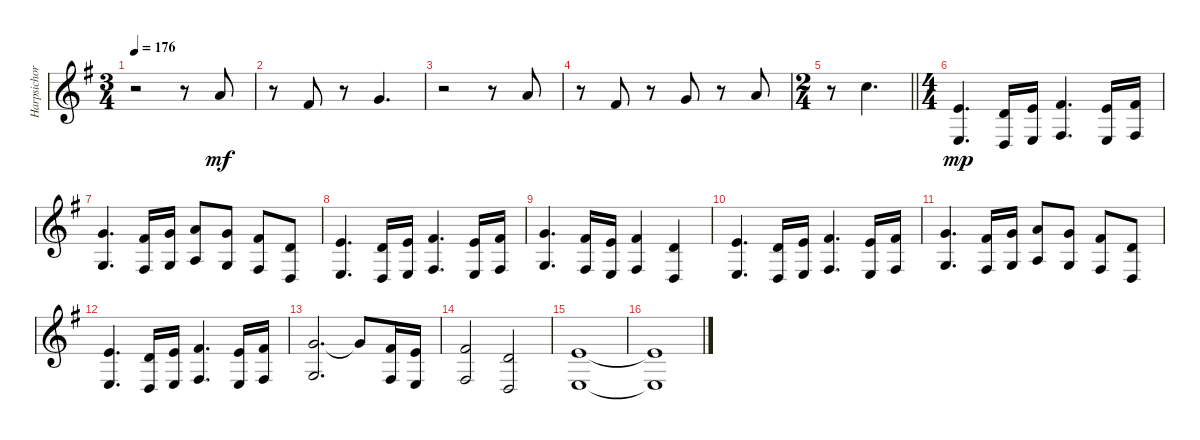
\track ("Harpsichord" "Harpsichor") {instrument harpsichord}
\staff {score}
\tuning (E4 B3 G3 D3 A2 E2) {hide}
\ts (3 4)
\tempo 176
\clef g2
\ks eminor
r.2{dy mf} r.8 14.3.8 |
r.8 11.3.8 r.8 12.3.4{d} |
r.2 r.8 14.3.8 |
r.8 11.3.8 r.8 12.3.8 r.8 14.3.8 |
\ts (2 4)
\barLineRight lightlight
r.8 13.2.4{d} |
\ts (4 4)
\section ("" "")
(9.3 7.5).4{d dy mp} (12.4 10.6).16 (9.3 7.5).16 (11.3 9.5).4{d} (9.3 7.5).16 (11.3 9.5).16 |
(12.3 10.5).4{d} (11.3 9.5).16 (12.3 10.5).16 (14.3 12.5).8 (12.3 10.5).8 (11.3 9.5).8 (12.4 10.6).8 |
(9.3 7.5).4{d} (12.4 10.6).16 (9.3 7.5).16 (11.3 9.5).4{d} (9.3 7.5).16 (11.3 9.5).16 |
(12.3 10.5).4{d} (11.3 9.5).16 (9.3 7.5).16 (11.3 9.5).4 (12.4 10.6).4 |
(9.3 7.5).4{d} (12.4 10.6).16 (9.3 7.5).16 (11.3 9.5).4{d} (9.3 7.5).16 (11.3 9.5).16 |
(12.3 10.5).4{d} (11.3 9.5).16 (12.3 10.5).16 (14.3 12.5).8 (12.3 10.5).8 (11.3 9.5).8 (12.4 10.6).8 |
(9.3 7.5).4{d} (12.4 10.6).16 (9.3 7.5).16 (11.3 9.5).4{d} (9.3 7.5).16 (11.3 9.5).16 |
(12.3 10.5).2{d} 12.3{t}.8 (11.3 9.5).16 (9.3 7.5).16 |
(11.3 9.5).2 (12.4 10.6).2 |
(9.3 7.5).1{volume 0} |
(9.3{t} 7.5{t}).1
